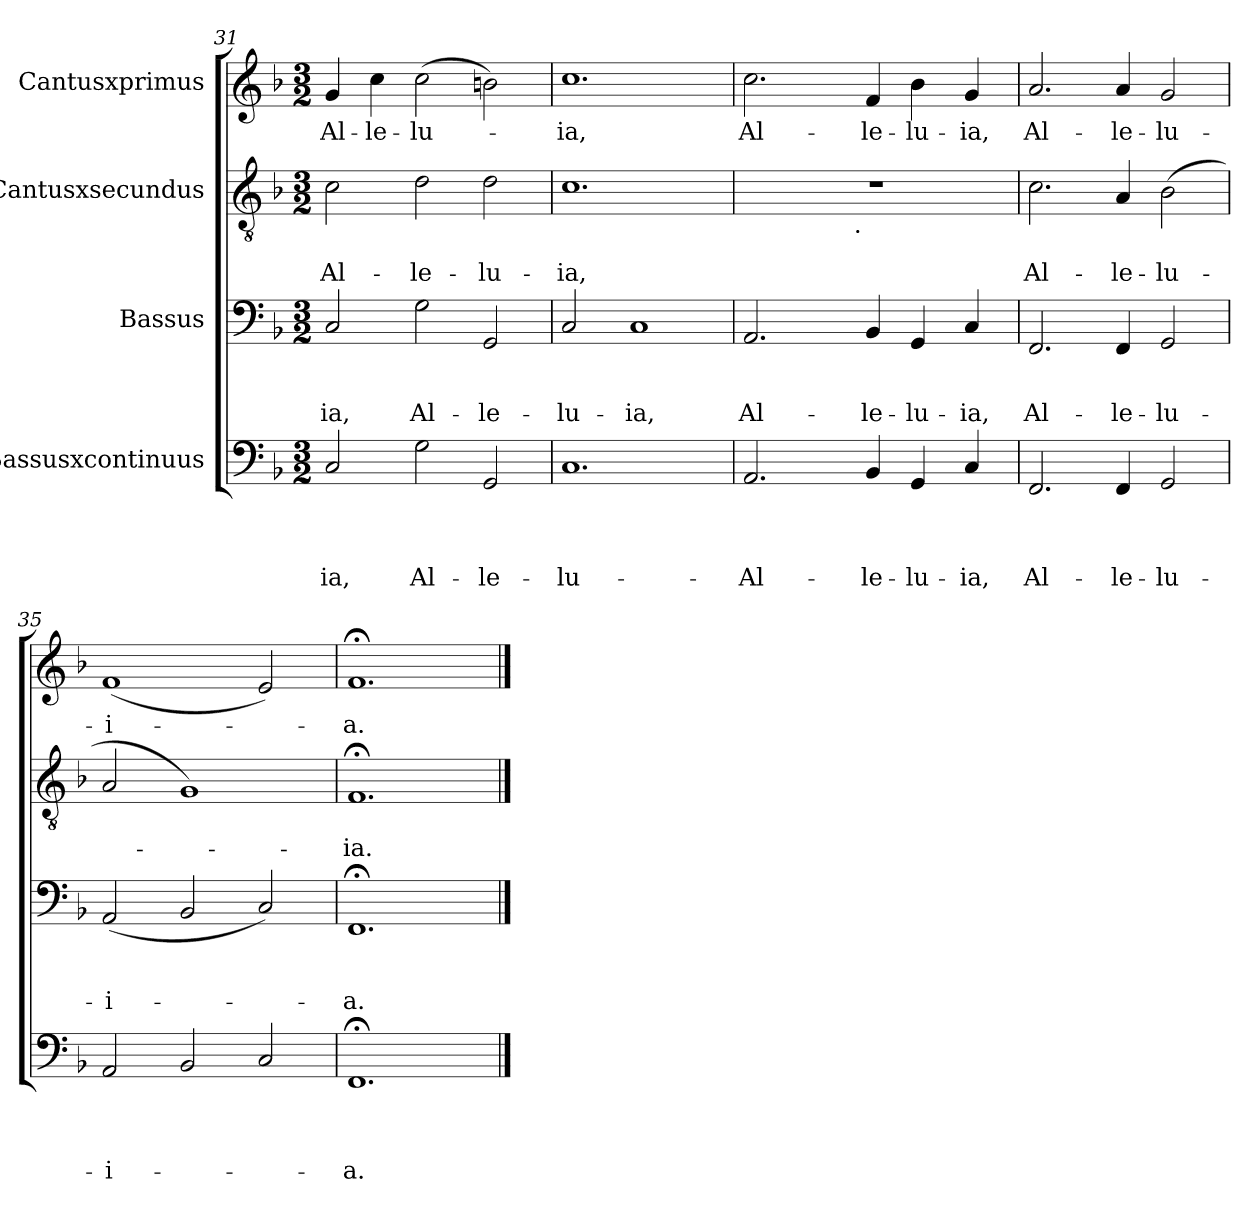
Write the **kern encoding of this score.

**kern	**text	**text	**text	**text	**kern	**text	**text	**text	**kern	**text	**text	**kern	**text
*part4	*part4	*part4	*part4	*part4	*part3	*part3	*part3	*part3	*part2	*part2	*part2	*part1	*part1
*staff4	*staff4	*staff4	*staff4	*staff4	*staff3	*staff3	*staff3	*staff3	*staff2	*staff2	*staff2	*staff1	*staff1
*I"Bassusxcontinuus	*	*	*	*	*I"Bassus	*	*	*	*I"Cantusxsecundus	*	*	*I"Cantusxprimus	*
!!LO:LB:g=z
*clefF4	*	*	*	*	*clefF4	*	*	*	*clefGv2	*	*	*clefG2	*
*k[b-]	*	*	*	*	*k[b-]	*	*	*	*k[b-]	*	*	*k[b-]	*
*F:	*	*	*	*	*F:	*	*	*	*F:	*	*	*F:	*
*M3/2	*	*	*	*	*M3/2	*	*	*	*M3/2	*	*	*M3/2	*
=31	=31	=31	=31	=31	=31	=31	=31	=31	=31	=31	=31	=31	=31
!	!	!	!	!LO:LY:a	!	!	!	!LO:LY:b	!	!	!LO:LY:b	!	!LO:LY:b
2C/	.	.	.	-ia,	2C/	.	.	-ia,	2c\	.	Al-	4g/	Al-
!	!	!	!	!	!	!	!	!	!	!	!	!	!LO:LY:b
.	.	.	.	.	.	.	.	.	.	.	.	4cc\	-le-
!	!	!	!	!LO:LY:a	!	!	!	!LO:LY:b	!	!	!LO:LY:b	!	!LO:LY:b
2G>\	.	.	.	Al-	2G\	.	.	Al-	2d\	.	-le-	(>2cc\	-lu-
!	!	!	!	!LO:LY:a	!	!	!	!LO:LY:b	!	!	!LO:LY:b	!	!
2GG/	.	.	.	-le-	2GG/	.	.	-le-	2d\	.	-lu-	2bn\)	.
=32	=32	=32	=32	=32	=32	=32	=32	=32	=32	=32	=32	=32	=32
!	!	!	!	!LO:LY:a	!	!	!	!LO:LY:b	!	!	!LO:LY:b	!	!LO:LY:b
1.C	.	.	.	-lu-	2C/	.	.	-lu-	1.c	.	-ia,	1.cc	-ia,
!	!	!	!	!	!	!	!	!LO:LY:b	!	!	!	!	!
.	.	.	.	.	1C	.	.	-ia,	.	.	.	.	.
=33	=33	=33	=33	=33	=33	=33	=33	=33	=33	=33	=33	=33	=33
!	!	!	!	!LO:LY:a	!	!	!	!LO:LY:b	!	!	!	!	!LO:LY:b
*	*	*	*	*	*	*	*	*	*^	*	*	*	*
2.AA</	.	.	.	-Al-	2.AA/	.	.	Al-	1.r	2ryy	.	.	2.cc\	Al-
.	.	.	.	.	.	.	.	.	.	8..ryy	.	.	.	.
!	!	!	!	!	!	!	!	!	!	!LO:TX:b:t=.	!	!	!	!
.	.	.	.	.	.	.	.	.	.	2ryy	.	.	.	.
!	!	!	!	!LO:LY:a	!	!	!	!LO:LY:b	!	!	!	!	!	!LO:LY:b
4BB-/	.	.	.	-le-	4BB-/	.	.	-le-	.	.	.	.	4f/	-le-
!	!	!	!	!LO:LY:a	!	!	!	!LO:LY:b	!	!	!	!	!	!LO:LY:b
4GG/	.	.	.	-lu-	4GG/	.	.	-lu-	.	.	.	.	4b-\	-lu-
.	.	.	.	.	.	.	.	.	.	4ryy	.	.	.	.
!	!	!	!	!LO:LY:a	!	!	!	!LO:LY:b	!	!	!	!	!	!LO:LY:b
4C/	.	.	.	-ia,	4C/	.	.	-ia,	.	.	.	.	4g/	-ia,
.	.	.	.	.	.	.	.	.	.	32ryy	.	.	.	.
=34	=34	=34	=34	=34	=34	=34	=34	=34	=34	=34	=34	=34	=34	=34
!	!	!	!	!LO:LY:a	!	!	!	!LO:LY:b	!	!	!	!LO:LY:b	!	!LO:LY:b
*	*	*	*	*	*	*	*	*	*v	*v	*	*	*	*
2.FF/	.	.	.	Al-	2.FF/	.	.	Al-	2.c\	.	Al-	2.a/	Al-
!	!	!	!	!LO:LY:a	!	!	!	!LO:LY:b	!	!	!LO:LY:b	!	!LO:LY:b
4FF/	.	.	.	-le-	4FF/	.	.	-le-	4A/	.	-le-	4a/	-le-
!	!	!	!	!LO:LY:a	!	!	!	!LO:LY:b	!	!	!LO:LY:b	!	!LO:LY:b
2GG/	.	.	.	-lu-	2GG/	.	.	-lu-	(>2B-\	.	-lu-	2g/	-lu-
=35	=35	=35	=35	=35	=35	=35	=35	=35	=35	=35	=35	=35	=35
!	!	!	!	!LO:LY:a	!	!	!	!LO:LY:b	!	!	!	!	!LO:LY:b:rj
2AA</	.	.	.	-i-	(<2AA/	.	.	-i-	2A/	.	.	(<1f	-i-
2BB-</	.	.	.	.	2BB-/	.	.	.	1G)	.	.	.	.
2C/	.	.	.	.	2C/)	.	.	.	.	.	.	2e/)	.
=36	=36	=36	=36	=36	=36	=36	=36	=36	=36	=36	=36	=36	=36
!	!	!	!	!LO:LY:a	!	!	!	!LO:LY:b	!	!	!LO:LY:b	!	!LO:LY:b
1.FF;	.	.	.	-a.	1.FF;	.	.	-a.	1.F;	.	-ia.	1.f;	-a.
==	==	==	==	==	==	==	==	==	==	==	==	==	==
*-	*-	*-	*-	*-	*-	*-	*-	*-	*-	*-	*-	*-	*-
